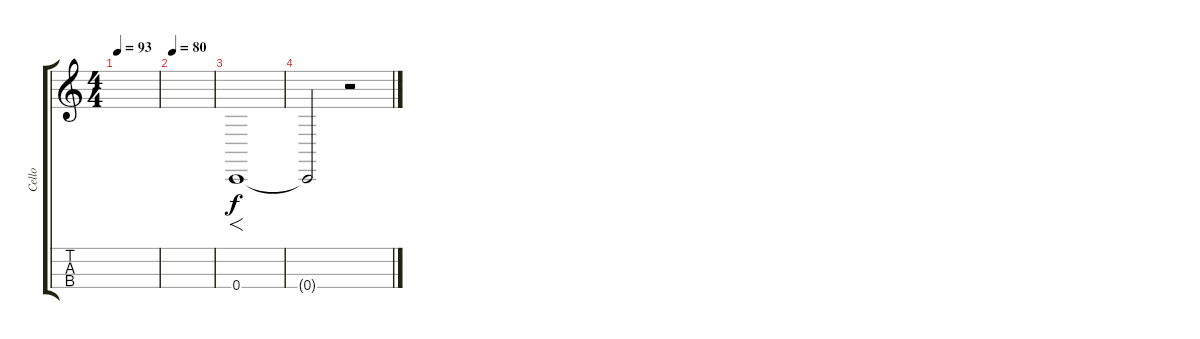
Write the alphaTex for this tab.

\track ("Cello" "Cello") {instrument cello}
\staff {score tabs}
\tuning (A3 D3 G2 C2) {hide}
\ts (4 4)
\tempo 93
\clef g2
\ks c
|
\tempo 80
|
0.4.1{f dy f volume 16} |
0.4{t}.2 r.2
